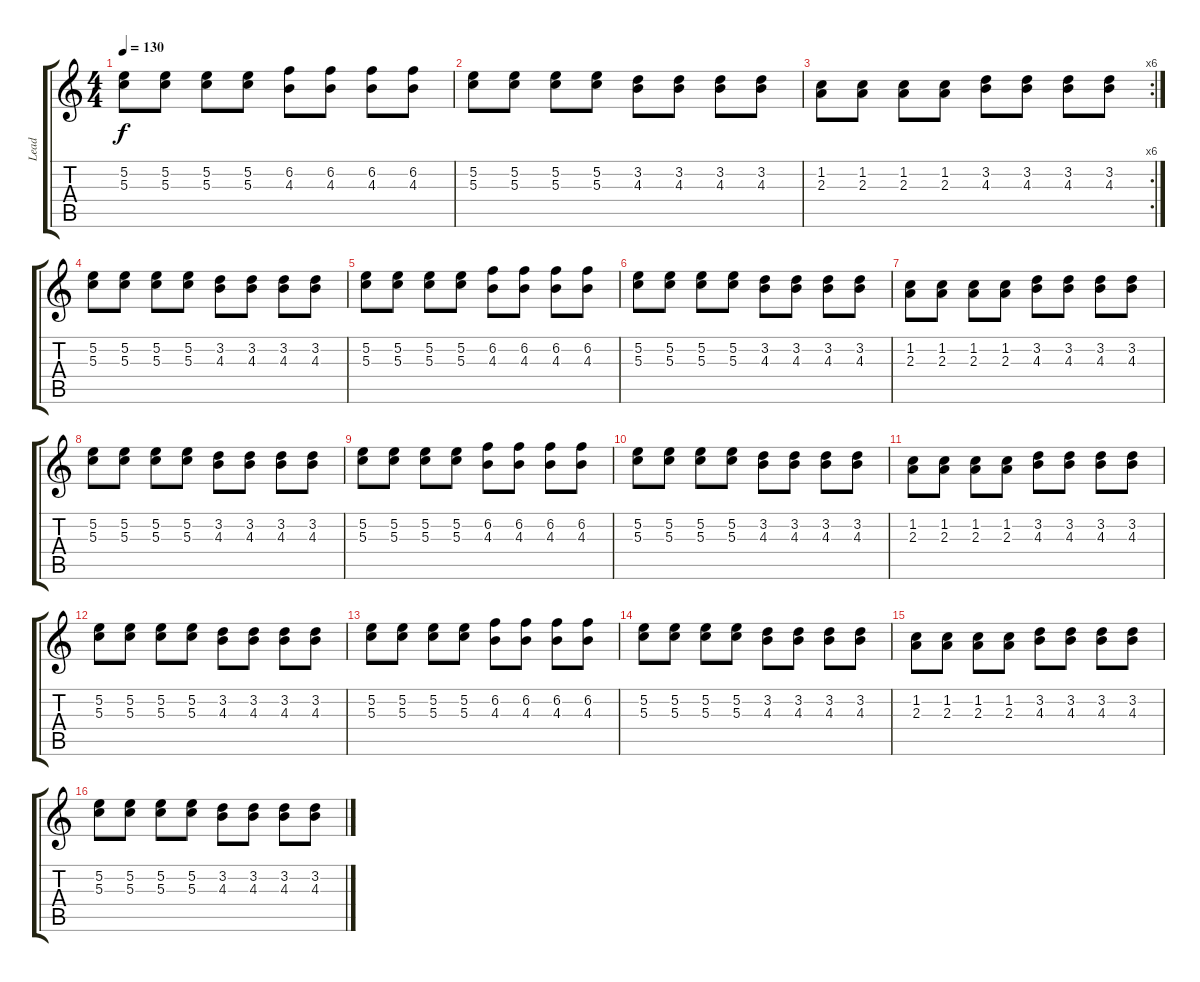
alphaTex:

\track ("Lead" "Lead") {instrument distortionguitar}
\staff {score tabs}
\tuning (E4 B3 G3 D3 A2 E2) {hide}
\ts (4 4)
\tempo 130
\clef g2
\ks c
(5.2 5.3).8{dy f} (5.2 5.3).8 (5.2 5.3).8 (5.2 5.3).8 (6.2 4.3).8 (6.2 4.3).8 (6.2 4.3).8 (6.2 4.3).8 |
(5.2 5.3).8 (5.2 5.3).8 (5.2 5.3).8 (5.2 5.3).8 (3.2 4.3).8 (3.2 4.3).8 (3.2 4.3).8 (3.2 4.3).8 |
\rc 6
(1.2 2.3).8 (1.2 2.3).8 (1.2 2.3).8 (1.2 2.3).8 (3.2 4.3).8 (3.2 4.3).8 (3.2 4.3).8 (3.2 4.3).8 |
(5.2 5.3).8 (5.2 5.3).8 (5.2 5.3).8 (5.2 5.3).8 (3.2 4.3).8 (3.2 4.3).8 (3.2 4.3).8 (3.2 4.3).8 |
(5.2 5.3).8 (5.2 5.3).8 (5.2 5.3).8 (5.2 5.3).8 (6.2 4.3).8 (6.2 4.3).8 (6.2 4.3).8 (6.2 4.3).8 |
(5.2 5.3).8 (5.2 5.3).8 (5.2 5.3).8 (5.2 5.3).8 (3.2 4.3).8 (3.2 4.3).8 (3.2 4.3).8 (3.2 4.3).8 |
(1.2 2.3).8 (1.2 2.3).8 (1.2 2.3).8 (1.2 2.3).8 (3.2 4.3).8 (3.2 4.3).8 (3.2 4.3).8 (3.2 4.3).8 |
(5.2 5.3).8 (5.2 5.3).8 (5.2 5.3).8 (5.2 5.3).8 (3.2 4.3).8 (3.2 4.3).8 (3.2 4.3).8 (3.2 4.3).8 |
(5.2 5.3).8 (5.2 5.3).8 (5.2 5.3).8 (5.2 5.3).8 (6.2 4.3).8 (6.2 4.3).8 (6.2 4.3).8 (6.2 4.3).8 |
(5.2 5.3).8 (5.2 5.3).8 (5.2 5.3).8 (5.2 5.3).8 (3.2 4.3).8 (3.2 4.3).8 (3.2 4.3).8 (3.2 4.3).8 |
(1.2 2.3).8 (1.2 2.3).8 (1.2 2.3).8 (1.2 2.3).8 (3.2 4.3).8 (3.2 4.3).8 (3.2 4.3).8 (3.2 4.3).8 |
(5.2 5.3).8 (5.2 5.3).8 (5.2 5.3).8 (5.2 5.3).8 (3.2 4.3).8 (3.2 4.3).8 (3.2 4.3).8 (3.2 4.3).8 |
(5.2 5.3).8 (5.2 5.3).8 (5.2 5.3).8 (5.2 5.3).8 (6.2 4.3).8 (6.2 4.3).8 (6.2 4.3).8 (6.2 4.3).8 |
(5.2 5.3).8 (5.2 5.3).8 (5.2 5.3).8 (5.2 5.3).8 (3.2 4.3).8 (3.2 4.3).8 (3.2 4.3).8 (3.2 4.3).8 |
(1.2 2.3).8 (1.2 2.3).8 (1.2 2.3).8 (1.2 2.3).8 (3.2 4.3).8 (3.2 4.3).8 (3.2 4.3).8 (3.2 4.3).8 |
(5.2 5.3).8 (5.2 5.3).8 (5.2 5.3).8 (5.2 5.3).8 (3.2 4.3).8 (3.2 4.3).8 (3.2 4.3).8 (3.2 4.3).8
